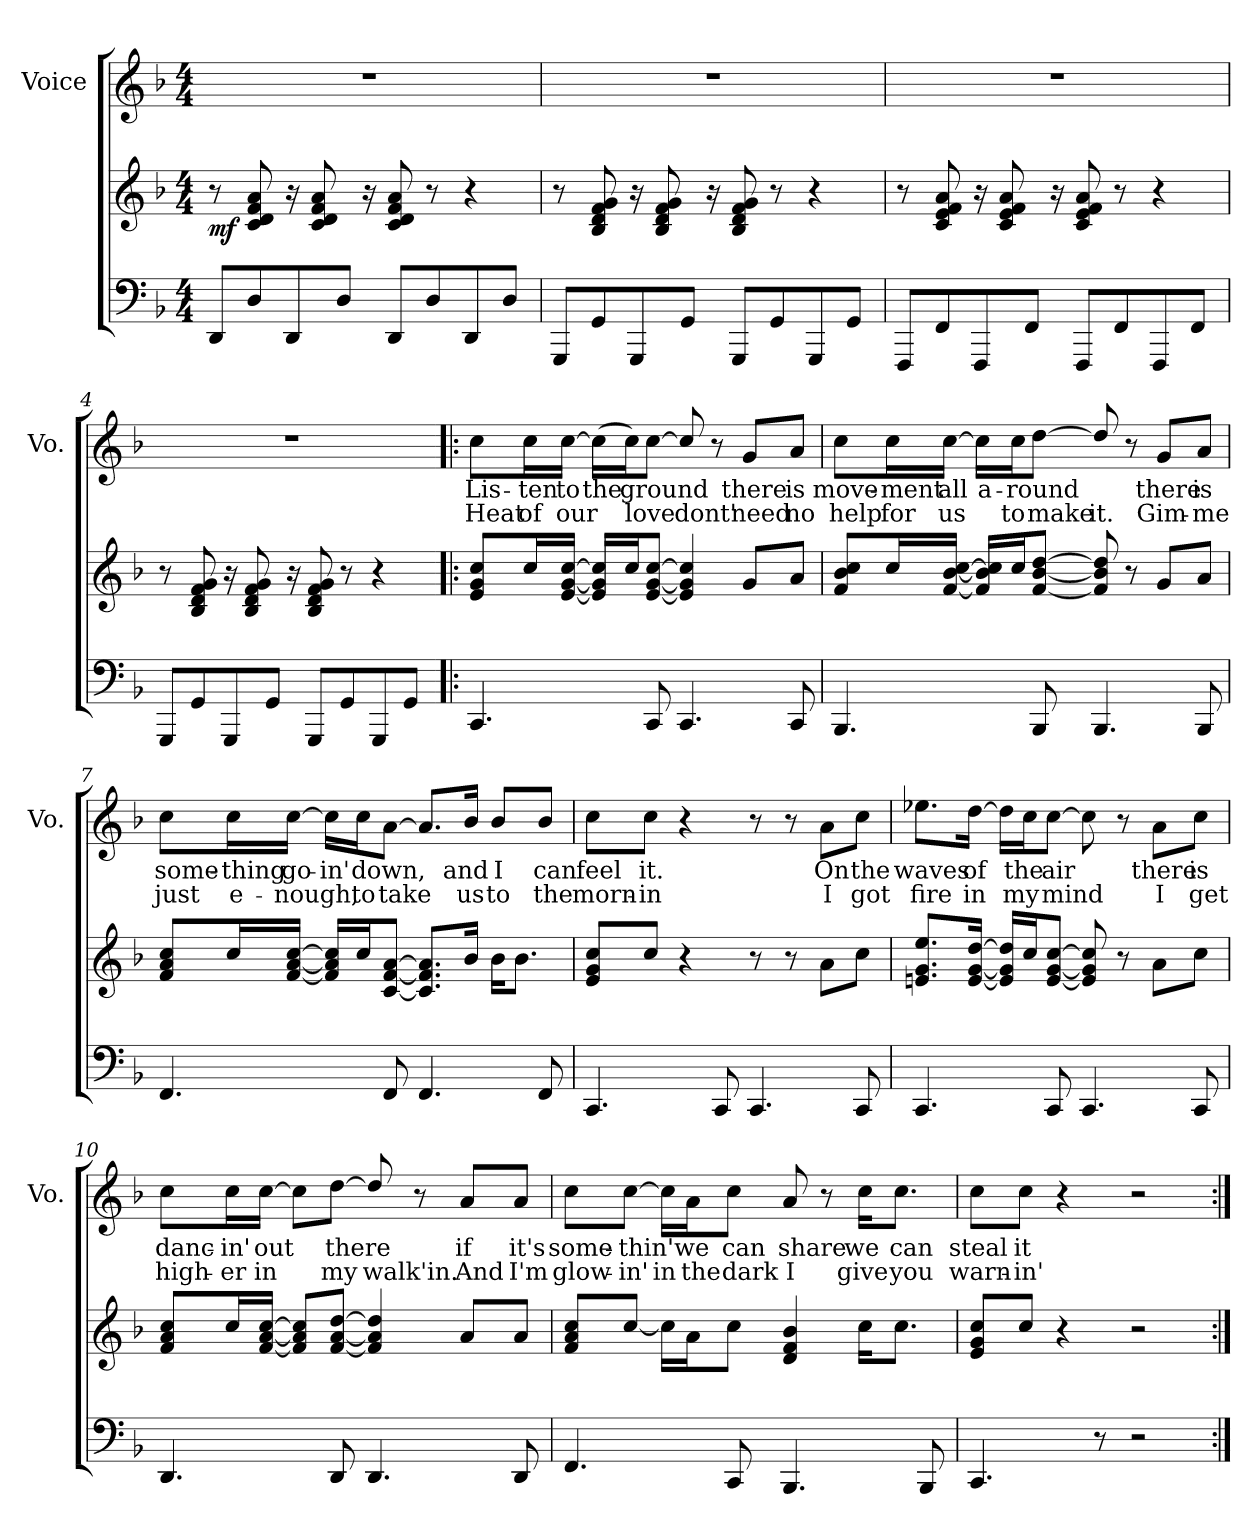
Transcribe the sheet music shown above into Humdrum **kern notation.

**kern	**kern	**dynam	**kern	**text	**text
*part2	*part2	*part2	*part1	*part1	*part1
*staff3	*staff2	*staff2/3	*staff1	*staff1	*staff1
*	*	*	*I"Voice	*	*
*	*	*	*I'Vo.	*	*
*clefF4	*clefG2	*	*clefG2	*	*
*k[b-]	*k[b-]	*	*k[b-]	*	*
*M4/4	*M4/4	*	*M4/4	*	*
=1	=1	=1	=1	=1	=1
!	!	!LO:DY:b	!	!	!
8DD/L	8r	mf	1r	.	.
8D/	8c/ 8d/ 8f/ 8a/	.	.	.	.
8DD/	16r	.	.	.	.
.	8c/ 8d/ 8f/ 8a/	.	.	.	.
8D/J	.	.	.	.	.
.	16r	.	.	.	.
8DD/L	8c/ 8d/ 8f/ 8a/	.	.	.	.
8D/	8r	.	.	.	.
8DD/	4r	.	.	.	.
8D/J	.	.	.	.	.
=2	=2	=2	=2	=2	=2
8GGG/L	8r	.	1r	.	.
8GG/	8B-/ 8d/ 8f/ 8g/	.	.	.	.
8GGG/	16r	.	.	.	.
.	8B-/ 8d/ 8f/ 8g/	.	.	.	.
8GG/J	.	.	.	.	.
.	16r	.	.	.	.
8GGG/L	8B-/ 8d/ 8f/ 8g/	.	.	.	.
8GG/	8r	.	.	.	.
8GGG/	4r	.	.	.	.
8GG/J	.	.	.	.	.
=3	=3	=3	=3	=3	=3
8FFF/L	8r	.	1r	.	.
8FF/	8c/ 8e/ 8f/ 8a/	.	.	.	.
8FFF/	16r	.	.	.	.
.	8c/ 8e/ 8f/ 8a/	.	.	.	.
8FF/J	.	.	.	.	.
.	16r	.	.	.	.
8FFF/L	8c/ 8e/ 8f/ 8a/	.	.	.	.
8FF/	8r	.	.	.	.
8FFF/	4r	.	.	.	.
8FF/J	.	.	.	.	.
!!LO:LB:g=z
=4	=4	=4	=4	=4	=4
8GGG/L	8r	.	1r	.	.
8GG/	8B-/ 8d/ 8f/ 8g/	.	.	.	.
8GGG/	16r	.	.	.	.
.	8B-/ 8d/ 8f/ 8g/	.	.	.	.
8GG/J	.	.	.	.	.
.	16r	.	.	.	.
8GGG/L	8B-/ 8d/ 8f/ 8g/	.	.	.	.
8GG/	8r	.	.	.	.
8GGG/	4r	.	.	.	.
8GG/J	.	.	.	.	.
=5!|:	=5!|:	=5!|:	=5!|:	=5!|:	=5!|:
4.CC/	8e/ 8g/ 8cc/L	.	8cc\L	Lis-	Heat
.	16cc/L	.	16cc\L	-ten	of
.	[16e/ [16g/ [16cc/JJ	.	[16cc\JJ	to	our
.	16e]/ 16g]/ 16cc]/LL	.	(<16cc\LL]	the	.
.	16cc/J	.	16cc\J)	ground	.
8CC/	[8e/ [8g/ [8cc/J	.	[8cc\J	.	love
4.CC/	4e]/ 4g]/ 4cc]/	.	8cc/]	.	dont'
.	.	.	8r	.	.
.	8g/L	.	8g/L	there	need
8CC/	8a/J	.	8a/J	is	no
!!LO:LB:g=z
=6	=6	=6	=6	=6	=6
4.BBB-/	8f/ 8b-/ 8cc/L	.	8cc\L	move-	help
.	16cc/L	.	16cc\L	-ment	for
.	[16f/ [16b-/ [16cc/JJ	.	[16cc\JJ	all	us
.	16f]/ 16b-]/ 16cc]/LL	.	16cc\LL]	a-	.
.	16cc/J	.	16cc\J	-round	to
8BBB-/	[8f/ [8b-/ [8dd/J	.	[8dd\J	.	make
4.BBB-/	8f]/ 8b-]/ 8dd]/	.	8dd/]	.	it.
.	8r	.	8r	.	.
.	8g/L	.	8g/L	there	Gim-
8BBB-/	8a/J	.	8a/J	is	-me
!!LO:PB:g=z
=7	=7	=7	=7	=7	=7
4.FF/	8f/ 8a/ 8cc/L	.	8cc\L	some-	just
.	16cc/L	.	16cc\L	-thing	e-
.	[16f/ [16a/ [16cc/JJ	.	[16cc\JJ	go-	-nough,
.	16f]/ 16a]/ 16cc]/LL	.	16cc\LL]	-in'	.
.	16cc/J	.	16cc\J	down,	to
8FF/	[8c/ [8f/ [8a/J	.	[8a\J	.	take
4.FF/	8.c]/ 8.f]/ 8.a]/L	.	8.a/L]	.	.
.	16b-/Jk	.	16b-/Jk	and	us
.	16b-\KL	.	8b-/L	I	to
.	8.b-\J	.	.	.	.
8FF/	.	.	8b-/J	can	the
=8	=8	=8	=8	=8	=8
4.CC/	8e/ 8g/ 8cc/L	.	8cc\L	feel	morn-
.	8cc/J	.	8cc\J	it.	-in
.	4r	.	4r	.	.
8CC/	.	.	.	.	.
4.CC/	8r	.	8r	.	.
.	8r	.	8r	.	.
.	8a\L	.	8a\L	On	I
8CC/	8cc\J	.	8cc\J	the	got
!!LO:LB:g=z
=9	=9	=9	=9	=9	=9
4.CC/	8.en/ 8.g/ 8.ee/L	.	8.ee-X\L	waves	fire
.	[16e/ [16g/ [16dd/Jk	.	[16dd\Jk	of	in
.	16e]/ 16g]/ 16dd]/LL	.	16dd\LL]	.	.
.	16cc/J	.	16cc\J	the	my
8CC/	[8e/ [8g/ [8cc/J	.	[8cc\J	air	mind
4.CC/	8e]/ 8g]/ 8cc]/	.	8cc\]	.	.
.	8r	.	8r	.	.
.	8a\L	.	8a\L	there	I
8CC/	8cc\J	.	8cc\J	is	get
=10	=10	=10	=10	=10	=10
4.DD/	8f/ 8a/ 8cc/L	.	8cc\L	danc-	high-
.	16cc/L	.	16cc\L	-in'	-er
.	[16f/ [16a/ [16cc/JJ	.	[16cc\JJ	out	in
.	8f]/ 8a]/ 8cc]/L	.	8cc\L]	.	.
8DD/	[8f/ [8a/ [8dd/J	.	[8dd\J	there	my
4.DD/	4f]/ 4a]/ 4dd]/	.	8dd/]	.	walk'in.
.	.	.	8r	.	.
.	8a/L	.	8a/L	if	And
8DD/	8a/J	.	8a/J	it's	I'm
!!LO:LB:g=z
=11	=11	=11	=11	=11	=11
4.FF/	8f/ 8a/ 8cc/L	.	8cc\L	some-	glow-
.	[8cc/J	.	[8cc\J	-thin'	-in'
.	16cc\LL]	.	16cc\LL]	.	in
.	16a\J	.	16a\J	we	the
8CC/	8cc\J	.	8cc\J	can	dark
4.BBB-/	4d/ 4f/ 4b-/	.	8a/	share	I
.	.	.	8r	.	.
.	16cc\KL	.	16cc\KL	we	give
.	8.cc\J	.	8.cc\J	can	you
8BBB-/	.	.	.	.	.
=12	=12	=12	=12	=12	=12
4.CC/	8e/ 8g/ 8cc/L	.	8cc\L	steal	warn-
.	8cc/J	.	8cc\J	it	-in'
.	4r	.	4r	.	.
8r	.	.	.	.	.
2r	2r	.	2r	.	.
=:|!	=:|!	=:|!	=:|!	=:|!	=:|!
*-	*-	*-	*-	*-	*-
